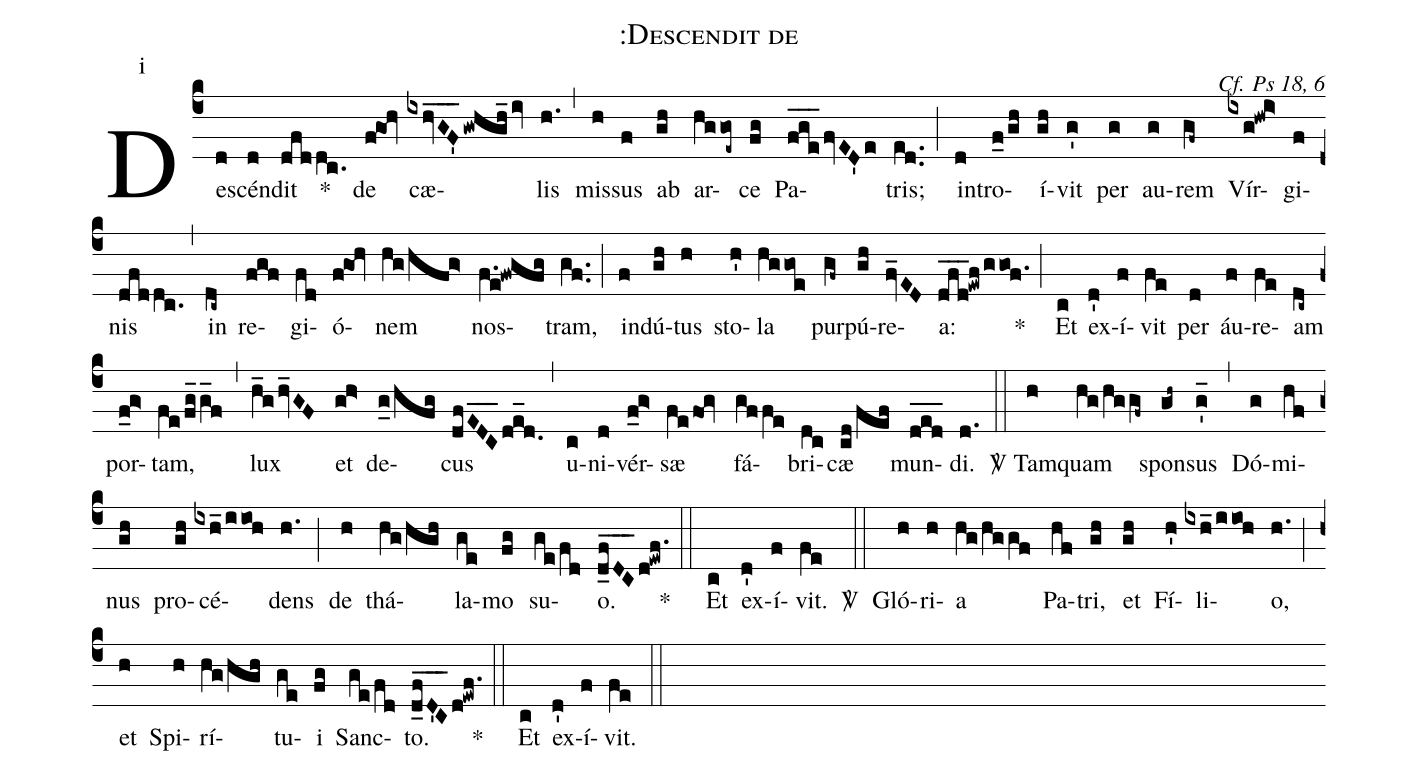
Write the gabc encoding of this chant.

name:  :Descendit de;
annotation: i;
commentary: Cf. Ps 18, 6;
%%
(c4)
De(d)scén(d)dit(dfddc.) *()
de(f!gOh) cæ(ixhv_G_F'_gwhgh_iv)lis(h.) (,)
mis(h)sus(f) ab(gh) ar(hggoe~)ce(fg) Pa(f_g_e_fvED'e)tris;(ed..) (;)
in(d)tro(f_0/gh)í(gh)vit(g') per(g) au(g)rem(gf~) Vír(ixg!hwi>)gi(f)nis(dfddc.) (,)
in(dc~) re(fgf)gi(fd)ó(f!gOh)nem(hg/hfg>) nos(f.e!fwgfg)tram,(gf..) (;)
ind(f)ú(gh)tus(h) sto(h')la(hggoe) pur(gf~)pú(gh)re(fv_ED)a:(d_f_d_!ewfggof.) *(;)
Et(c) ex(d')í(f)vit(fe) per(d) áu(f)re(fe)am(dc~) por(f_qg>)tam,(fe/fg_2g_f) (,)
lux(h_ghv_GF) et(gqh>) de(g_0/hfg)cus(dfE_D_C_de_d.) (,)
u(c)ni(d)vér(f_g>)sæ(fefOg) fá(gffe)bri(dc)cæ(cd/fef) mun(d_e_d_)di.(d.) (::)
<sp>V/</sp> Tam(h)quam(hg/hggf~) spon(gh~)sus(g'_) (,)
Dó(g)mi(hf)nus(gh) pro(gh)cé(ixh_/iioh)dens(h.) (;)
de(h) thá(hg/hgh)la(ge)mo(fg) su(ge/fd)o.(d_f_D_C_d!ewf.) *(::)
Et(c) ex(d')í(f)vit.(fe) <sp>V/</sp>(::)
Gló(h)ri(h)a(hg/hggf) Pa(hf)tri,(gh) et(gh) Fí(h')li(ixh_/iioh)o,(h.) (;)
et(h) Spi(h)rí(hg/hgh)tu(ge)i(fg) Sanc(ge/fd)to.(d_f_D'_C_d!ewf.) *(::)
Et(c) ex(d')í(f)vit.(fe) (::)
